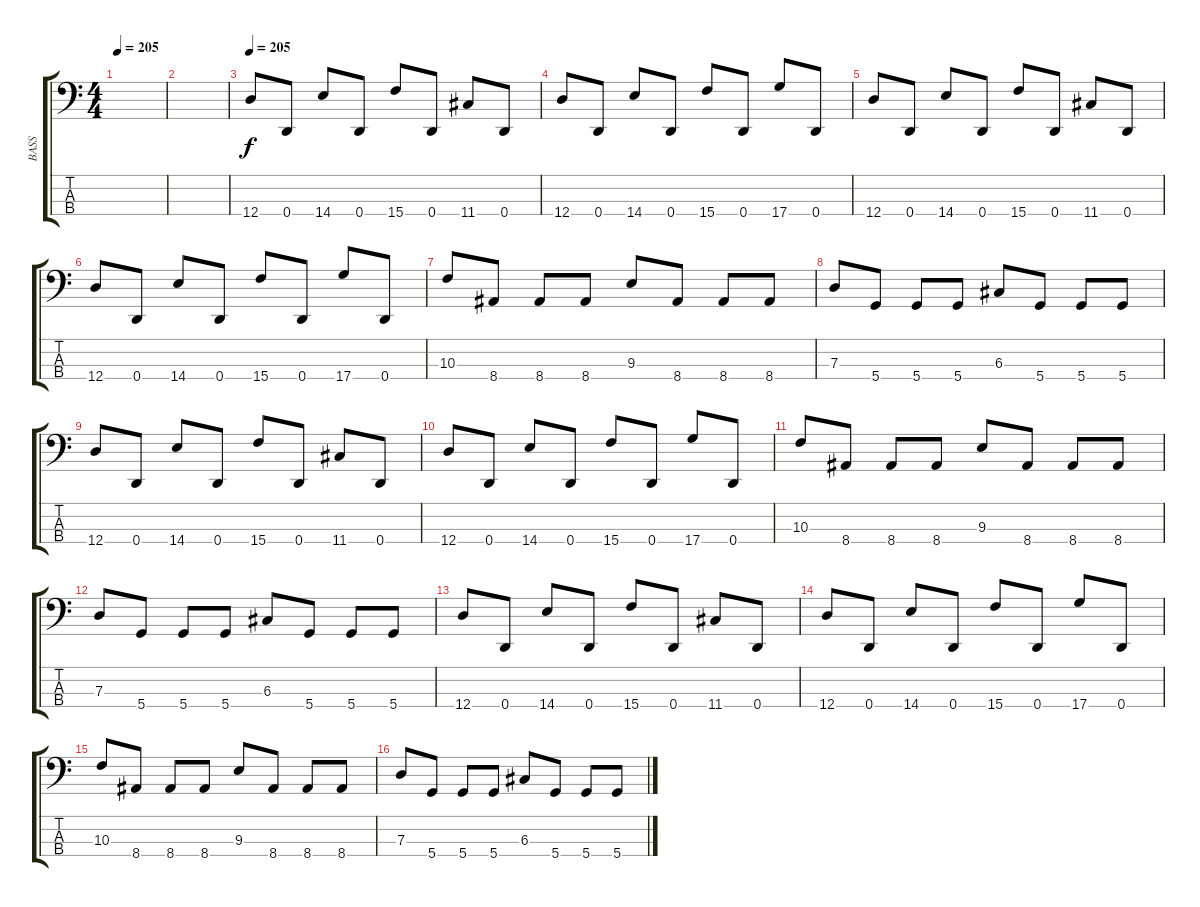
\track ("BASS" "BASS") {instrument electricbassfinger}
\staff {score tabs}
\tuning (F2 C2 G1 D1) {hide}
\ts (4 4)
\tempo 205
\clef f4
\ks c
|
|
\tempo 205
12.4.8 0.4.8 14.4.8 0.4.8 15.4.8 0.4.8 11.4.8 0.4.8 |
12.4.8 0.4.8 14.4.8 0.4.8 15.4.8 0.4.8 17.4.8 0.4.8 |
12.4.8 0.4.8 14.4.8 0.4.8 15.4.8 0.4.8 11.4.8 0.4.8 |
12.4.8 0.4.8 14.4.8 0.4.8 15.4.8 0.4.8 17.4.8 0.4.8 |
10.3.8 8.4.8 8.4.8 8.4.8 9.3.8 8.4.8 8.4.8 8.4.8 |
7.3.8 5.4.8 5.4.8 5.4.8 6.3.8 5.4.8 5.4.8 5.4.8 |
12.4.8 0.4.8 14.4.8 0.4.8 15.4.8 0.4.8 11.4.8 0.4.8 |
12.4.8 0.4.8 14.4.8 0.4.8 15.4.8 0.4.8 17.4.8 0.4.8 |
10.3.8 8.4.8 8.4.8 8.4.8 9.3.8 8.4.8 8.4.8 8.4.8 |
7.3.8 5.4.8 5.4.8 5.4.8 6.3.8 5.4.8 5.4.8 5.4.8 |
12.4.8 0.4.8 14.4.8 0.4.8 15.4.8 0.4.8 11.4.8 0.4.8 |
12.4.8 0.4.8 14.4.8 0.4.8 15.4.8 0.4.8 17.4.8 0.4.8 |
10.3.8 8.4.8 8.4.8 8.4.8 9.3.8 8.4.8 8.4.8 8.4.8 |
7.3.8 5.4.8 5.4.8 5.4.8 6.3.8 5.4.8 5.4.8 5.4.8
